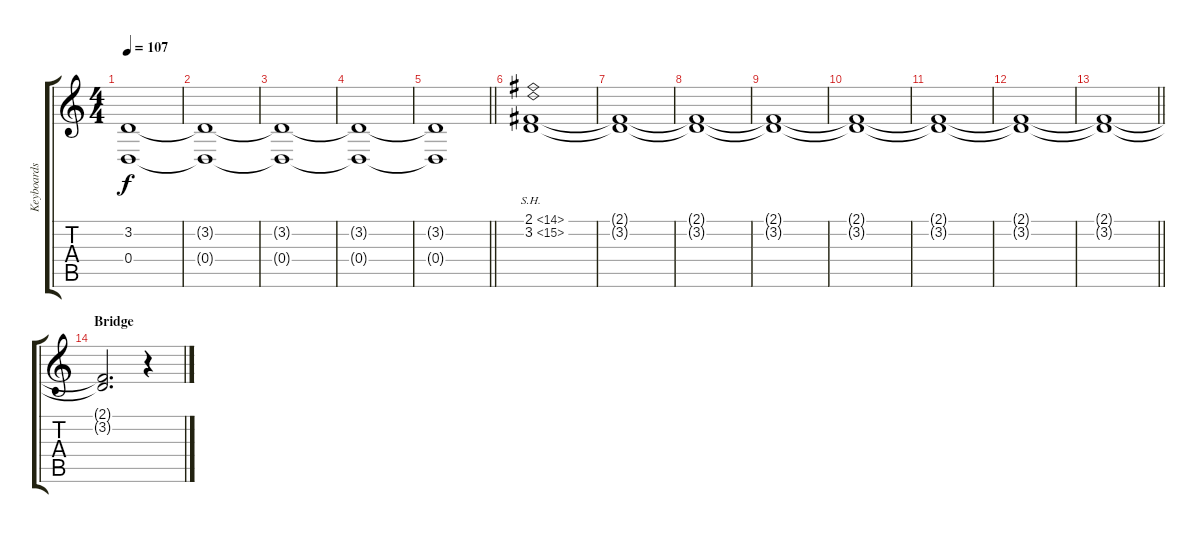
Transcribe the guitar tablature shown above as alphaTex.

\track ("Keyboards" "Keyboards") {instrument fx6goblins}
\staff {score tabs}
\tuning (E4 B3 G3 D3 A2 E2) {hide}
\ts (4 4)
\tempo 107
\clef g2
\ks c
(3.2{t} 0.4{t}).1{dy f} |
(3.2{t} 0.4{t}).1 |
(3.2{t} 0.4{t}).1 |
(3.2{t} 0.4{t}).1 |
\barLineRight lightlight
(3.2{t} 0.4{t}).1 |
\section ("" "")
(2.1{sh 12} 3.2{sh 12}).1 |
(2.1{t} 3.2{t}).1 |
(2.1{t} 3.2{t}).1 |
(2.1{t} 3.2{t}).1 |
(2.1{t} 3.2{t}).1 |
(2.1{t} 3.2{t}).1 |
(2.1{t} 3.2{t}).1 |
\barLineRight lightlight
(2.1{t} 3.2{t}).1 |
\section ("" "Bridge")
(2.1{t} 3.2{t}).2{d} r.4
